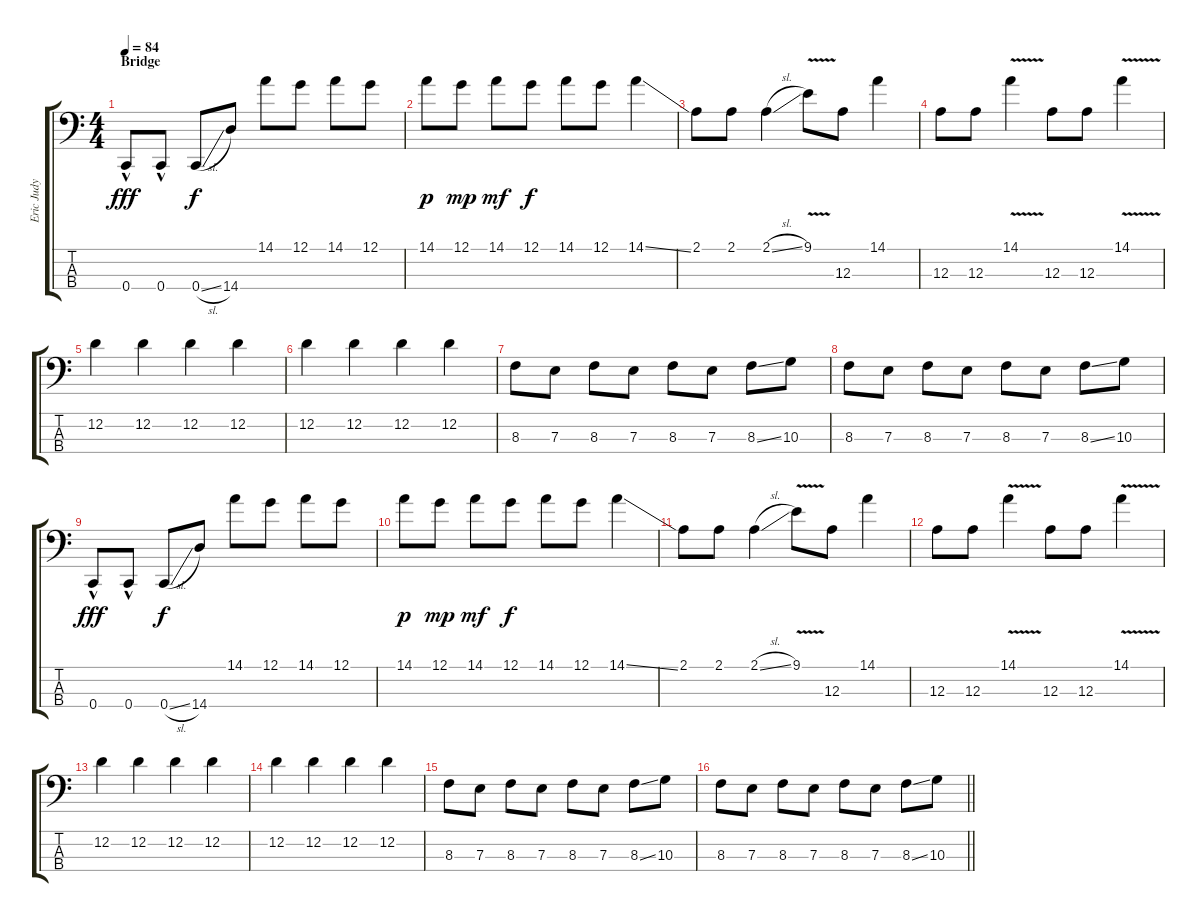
\track ("Eric Judy" "Eric Judy") {instrument acousticbass}
\staff {score tabs}
\tuning (G2 D2 A1 C1) {hide}
\ts (4 4)
\section ("" "Bridge")
\tempo 84
\clef f4
\ks c
0.4{hac}.8{dy fff} 0.4{hac}.8 0.4{sl}.8{dy f} 14.4.8 14.1.8 12.1.8 14.1.8 12.1.8 |
14.1.8{dy p} 12.1.8{dy mp} 14.1.8{dy mf} 12.1.8{dy f} 14.1.8 12.1.8 14.1{ss}.4 |
2.1.8 2.1.8 2.1{sl}.4 9.1{v}.8 12.3.8 14.1.4 |
12.3.8 12.3.8 14.1{v}.4 12.3.8 12.3.8 14.1{v}.4 |
12.2.4 12.2.4 12.2.4 12.2.4 |
12.2.4 12.2.4 12.2.4 12.2.4 |
8.3.8 7.3.8 8.3.8 7.3.8 8.3.8 7.3.8 8.3{ss}.8 10.3.8 |
8.3.8 7.3.8 8.3.8 7.3.8 8.3.8 7.3.8 8.3{ss}.8 10.3.8 |
0.4{hac}.8{dy fff} 0.4{hac}.8 0.4{sl}.8{dy f} 14.4.8 14.1.8 12.1.8 14.1.8 12.1.8 |
14.1.8{dy p} 12.1.8{dy mp} 14.1.8{dy mf} 12.1.8{dy f} 14.1.8 12.1.8 14.1{ss}.4 |
2.1.8 2.1.8 2.1{sl}.4 9.1{v}.8 12.3.8 14.1.4 |
12.3.8 12.3.8 14.1{v}.4 12.3.8 12.3.8 14.1{v}.4 |
12.2.4 12.2.4 12.2.4 12.2.4 |
12.2.4 12.2.4 12.2.4 12.2.4 |
8.3.8 7.3.8 8.3.8 7.3.8 8.3.8 7.3.8 8.3{ss}.8 10.3.8 |
\barLineRight lightlight
8.3.8 7.3.8 8.3.8 7.3.8 8.3.8 7.3.8 8.3{ss}.8 10.3.8
